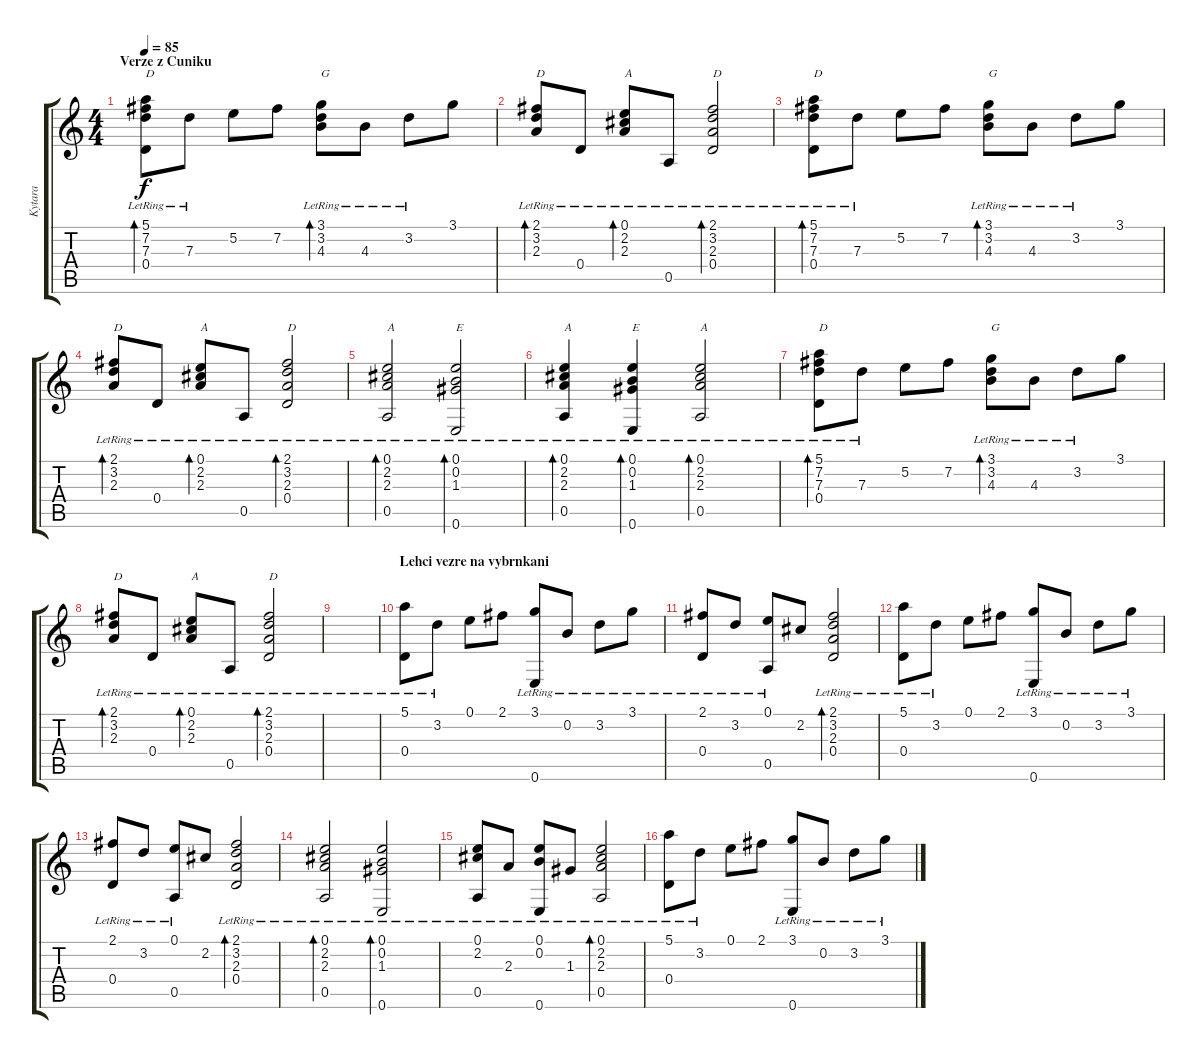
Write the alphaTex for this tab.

\track ("Kytara" "Kytara") {instrument acousticguitarnylon}
\staff {score tabs}
\tuning (E4 B3 G3 D3 A2 E2) {hide}
\ts (4 4)
\section ("" "Verze z Cuniku")
\tempo 85
\clef g2
\ks c
(5.1{lr} 7.2{lr} 7.3{lr} 0.4{lr}).8{bd 240 txt "D" dy f instrument acousticguitarnylon} 7.3{lr}.8 5.2.8 7.2.8 (3.1{lr} 3.2{lr} 4.3{lr}).8{bd 240 txt "G"} 4.3{lr}.8 3.2{lr}.8 3.1.8 |
(2.1{lr} 3.2{lr} 2.3{lr}).8{bd 240 txt "D"} 0.4{lr}.8 (0.1{lr} 2.2{lr} 2.3{lr}).8{bd 240 txt "A"} 0.5{lr}.8 (2.1{lr} 3.2{lr} 2.3{lr} 0.4{lr}).2{bd 240 txt "D"} |
(5.1{lr} 7.2{lr} 7.3{lr} 0.4{lr}).8{bd 240 txt "D"} 7.3{lr}.8 5.2.8 7.2.8 (3.1{lr} 3.2{lr} 4.3{lr}).8{bd 240 txt "G"} 4.3{lr}.8 3.2{lr}.8 3.1.8 |
(2.1{lr} 3.2{lr} 2.3{lr}).8{bd 240 txt "D"} 0.4{lr}.8 (0.1{lr} 2.2{lr} 2.3{lr}).8{bd 240 txt "A"} 0.5{lr}.8 (2.1{lr} 3.2{lr} 2.3{lr} 0.4{lr}).2{bd 240 txt "D"} |
(0.1{lr} 2.2{lr} 2.3{lr} 0.5{lr}).2{bd 240 txt "A"} (0.1{lr} 0.2{lr} 1.3{lr} 0.6{lr}).2{bd 240 txt "E"} |
(0.1{lr} 2.2{lr} 2.3{lr} 0.5{lr}).4{bd 240 txt "A"} (0.1{lr} 0.2{lr} 1.3{lr} 0.6{lr}).4{bd 240 txt "E"} (0.1{lr} 2.2{lr} 2.3 0.5{lr}).2{bd 240 txt "A"} |
(5.1{lr} 7.2{lr} 7.3{lr} 0.4{lr}).8{bd 240 txt "D"} 7.3{lr}.8 5.2.8 7.2.8 (3.1{lr} 3.2{lr} 4.3{lr}).8{bd 240 txt "G"} 4.3{lr}.8 3.2{lr}.8 3.1.8 |
(2.1{lr} 3.2{lr} 2.3{lr}).8{bd 240 txt "D"} 0.4{lr}.8 (0.1{lr} 2.2{lr} 2.3{lr}).8{bd 240 txt "A"} 0.5{lr}.8 (2.1{lr} 3.2{lr} 2.3{lr} 0.4{lr}).2{bd 240 txt "D"} |
|
\section ("" "Lehci vezre na vybrnkani")
(5.1{lr} 0.4{lr}).8 3.2{lr}.8 0.1.8 2.1.8 (3.1{lr} 0.6{lr}).8 0.2{lr}.8 3.2{lr}.8 3.1{lr}.8 |
(2.1{lr} 0.4{lr}).8 3.2{lr}.8 (0.1{lr} 0.5{lr}).8 2.2.8 (2.1{lr} 3.2{lr} 2.3{lr} 0.4{lr}).2{bd 240} |
(5.1{lr} 0.4{lr}).8 3.2{lr}.8 0.1.8 2.1.8 (3.1{lr} 0.6{lr}).8 0.2{lr}.8 3.2{lr}.8 3.1{lr}.8 |
(2.1{lr} 0.4{lr}).8 3.2{lr}.8 (0.1{lr} 0.5{lr}).8 2.2.8 (2.1{lr} 3.2{lr} 2.3{lr} 0.4{lr}).2{bd 240} |
(0.1{lr} 2.2{lr} 2.3{lr} 0.5{lr}).2{bd 240} (0.1{lr} 0.2{lr} 1.3{lr} 0.6{lr}).2{bd 240} |
(0.1{lr} 2.2{lr} 0.5{lr}).8 2.3{lr}.8 (0.1{lr} 0.2{lr} 0.6{lr}).8 1.3{lr}.8 (0.1{lr} 2.2{lr} 2.3 0.5{lr}).2{bd 240} |
(5.1{lr} 0.4{lr}).8 3.2{lr}.8 0.1.8 2.1.8 (3.1{lr} 0.6{lr}).8 0.2{lr}.8 3.2{lr}.8 3.1{lr}.8
